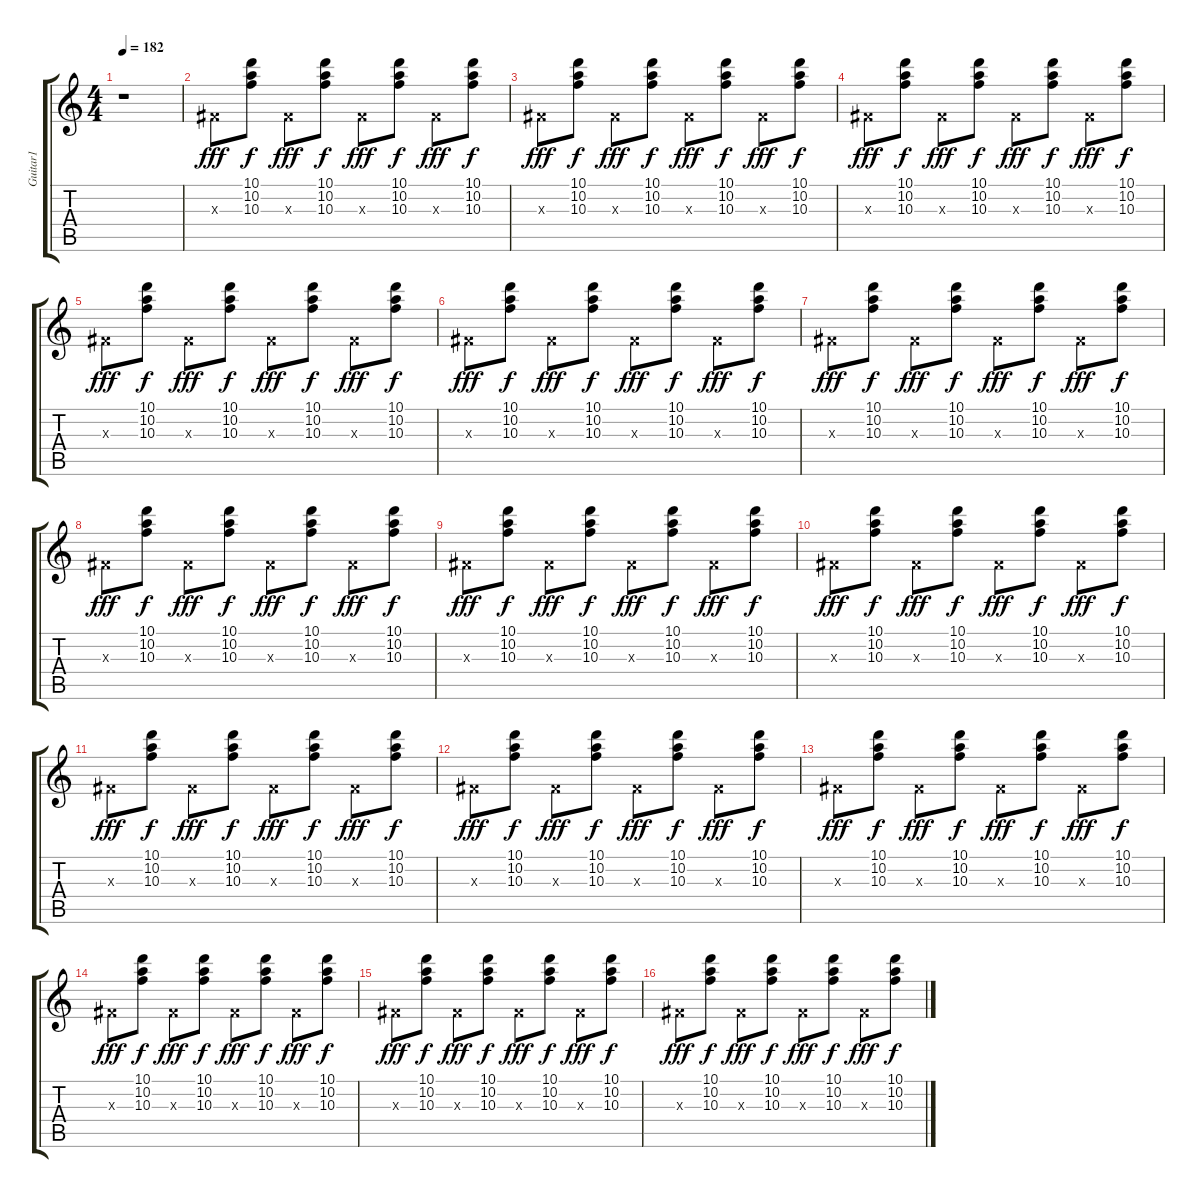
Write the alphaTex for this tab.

\track ("Guitar1" "Guitar1") {instrument distortionguitar}
\staff {score tabs}
\tuning (E4 B3 G3 D3 A2 E2) {hide}
\ts (4 4)
\tempo 182
\clef g2
\ks c
r.1{dy fff instrument distortionguitar} |
-1.3{x}.8 (10.1 10.2 10.3).8{dy f} -1.3{x}.8{dy fff} (10.1 10.2 10.3).8{dy f} -1.3{x}.8{dy fff} (10.1 10.2 10.3).8{dy f} -1.3{x}.8{dy fff} (10.1 10.2 10.3).8{dy f} |
-1.3{x}.8{dy fff} (10.1 10.2 10.3).8{dy f} -1.3{x}.8{dy fff} (10.1 10.2 10.3).8{dy f} -1.3{x}.8{dy fff} (10.1 10.2 10.3).8{dy f} -1.3{x}.8{dy fff} (10.1 10.2 10.3).8{dy f} |
-1.3{x}.8{dy fff} (10.1 10.2 10.3).8{dy f} -1.3{x}.8{dy fff} (10.1 10.2 10.3).8{dy f} -1.3{x}.8{dy fff} (10.1 10.2 10.3).8{dy f} -1.3{x}.8{dy fff} (10.1 10.2 10.3).8{dy f} |
-1.3{x}.8{dy fff} (10.1 10.2 10.3).8{dy f} -1.3{x}.8{dy fff} (10.1 10.2 10.3).8{dy f} -1.3{x}.8{dy fff} (10.1 10.2 10.3).8{dy f} -1.3{x}.8{dy fff} (10.1 10.2 10.3).8{dy f} |
-1.3{x}.8{dy fff} (10.1 10.2 10.3).8{dy f} -1.3{x}.8{dy fff} (10.1 10.2 10.3).8{dy f} -1.3{x}.8{dy fff} (10.1 10.2 10.3).8{dy f} -1.3{x}.8{dy fff} (10.1 10.2 10.3).8{dy f} |
-1.3{x}.8{dy fff} (10.1 10.2 10.3).8{dy f} -1.3{x}.8{dy fff} (10.1 10.2 10.3).8{dy f} -1.3{x}.8{dy fff} (10.1 10.2 10.3).8{dy f} -1.3{x}.8{dy fff} (10.1 10.2 10.3).8{dy f} |
-1.3{x}.8{dy fff} (10.1 10.2 10.3).8{dy f} -1.3{x}.8{dy fff} (10.1 10.2 10.3).8{dy f} -1.3{x}.8{dy fff} (10.1 10.2 10.3).8{dy f} -1.3{x}.8{dy fff} (10.1 10.2 10.3).8{dy f} |
-1.3{x}.8{dy fff} (10.1 10.2 10.3).8{dy f} -1.3{x}.8{dy fff} (10.1 10.2 10.3).8{dy f} -1.3{x}.8{dy fff} (10.1 10.2 10.3).8{dy f} -1.3{x}.8{dy fff} (10.1 10.2 10.3).8{dy f} |
-1.3{x}.8{dy fff} (10.1 10.2 10.3).8{dy f} -1.3{x}.8{dy fff} (10.1 10.2 10.3).8{dy f} -1.3{x}.8{dy fff} (10.1 10.2 10.3).8{dy f} -1.3{x}.8{dy fff} (10.1 10.2 10.3).8{dy f} |
-1.3{x}.8{dy fff} (10.1 10.2 10.3).8{dy f} -1.3{x}.8{dy fff} (10.1 10.2 10.3).8{dy f} -1.3{x}.8{dy fff} (10.1 10.2 10.3).8{dy f} -1.3{x}.8{dy fff} (10.1 10.2 10.3).8{dy f} |
-1.3{x}.8{dy fff} (10.1 10.2 10.3).8{dy f} -1.3{x}.8{dy fff} (10.1 10.2 10.3).8{dy f} -1.3{x}.8{dy fff} (10.1 10.2 10.3).8{dy f} -1.3{x}.8{dy fff} (10.1 10.2 10.3).8{dy f} |
-1.3{x}.8{dy fff} (10.1 10.2 10.3).8{dy f} -1.3{x}.8{dy fff} (10.1 10.2 10.3).8{dy f} -1.3{x}.8{dy fff} (10.1 10.2 10.3).8{dy f} -1.3{x}.8{dy fff} (10.1 10.2 10.3).8{dy f} |
-1.3{x}.8{dy fff} (10.1 10.2 10.3).8{dy f} -1.3{x}.8{dy fff} (10.1 10.2 10.3).8{dy f} -1.3{x}.8{dy fff} (10.1 10.2 10.3).8{dy f} -1.3{x}.8{dy fff} (10.1 10.2 10.3).8{dy f} |
-1.3{x}.8{dy fff} (10.1 10.2 10.3).8{dy f} -1.3{x}.8{dy fff} (10.1 10.2 10.3).8{dy f} -1.3{x}.8{dy fff} (10.1 10.2 10.3).8{dy f} -1.3{x}.8{dy fff} (10.1 10.2 10.3).8{dy f} |
-1.3{x}.8{dy fff} (10.1 10.2 10.3).8{dy f} -1.3{x}.8{dy fff} (10.1 10.2 10.3).8{dy f} -1.3{x}.8{dy fff} (10.1 10.2 10.3).8{dy f} -1.3{x}.8{dy fff} (10.1 10.2 10.3).8{dy f}
